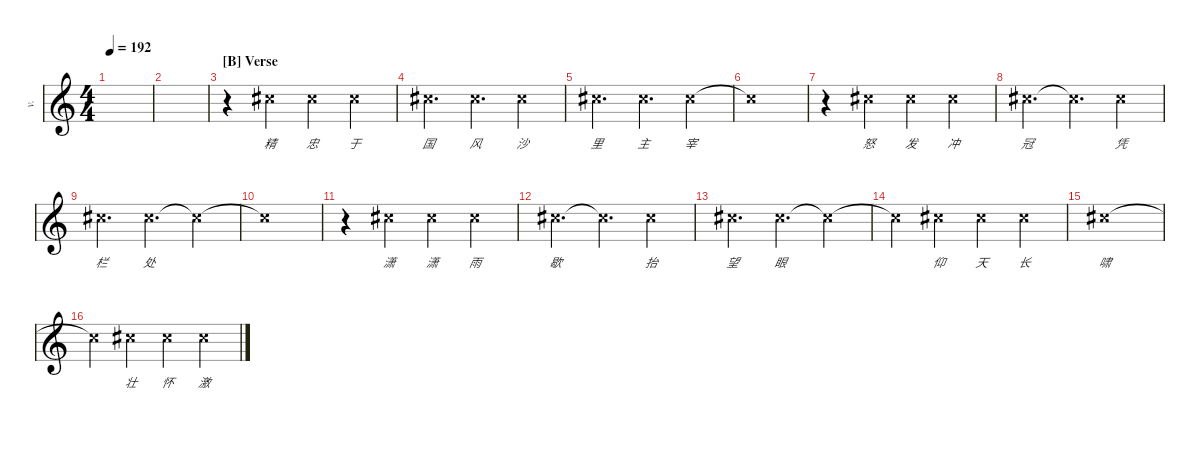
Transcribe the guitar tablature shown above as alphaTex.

\defaultSystemsLayout 4
\hideDynamics
\bracketExtendMode nobrackets
\otherSystemsTrackNameOrientation horizontal
\track ("Vocal" "v.") {instrument distortionguitar}
\staff {score}
\tuning (Db4 Ab3 E3 B2 Gb2 B1)
\ts (4 4)
\tempo 192
\clef g2
\ks c
|
|
\section ("B" "Verse")
r.4{beam Down} 0.1{x acc #}.4{lyrics (0 "精") lyrics (1 "") lyrics (2 "") lyrics (3 "") lyrics (4 "") beam Down} 0.1{x acc #}.4{lyrics (0 "忠") lyrics (1 "") lyrics (2 "") lyrics (3 "") lyrics (4 "") beam Down} 0.1{x acc #}.4{lyrics (0 "于") lyrics (1 "") lyrics (2 "") lyrics (3 "") lyrics (4 "") beam Down} |
0.1{x acc #}.4{d lyrics (0 "国") lyrics (1 "") lyrics (2 "") lyrics (3 "") lyrics (4 "") beam Down} 0.1{x acc #}.4{d lyrics (0 "风") lyrics (1 "") lyrics (2 "") lyrics (3 "") lyrics (4 "") beam Down} 0.1{x acc #}.4{lyrics (0 "沙") lyrics (1 "") lyrics (2 "") lyrics (3 "") lyrics (4 "") beam Down} |
0.1{x acc #}.4{d lyrics (0 "里") lyrics (1 "") lyrics (2 "") lyrics (3 "") lyrics (4 "") beam Down} 0.1{x acc #}.4{d lyrics (0 "主") lyrics (1 "") lyrics (2 "") lyrics (3 "") lyrics (4 "") beam Down} 0.1{x acc #}.4{lyrics (0 "宰") lyrics (1 "") lyrics (2 "") lyrics (3 "") lyrics (4 "") beam Down} |
0.1{x t acc #}.1{beam Down} |
r.4{beam Down} 0.1{x acc #}.4{lyrics (0 "怒") lyrics (1 "") lyrics (2 "") lyrics (3 "") lyrics (4 "") beam Down} 0.1{x acc #}.4{lyrics (0 "发") lyrics (1 "") lyrics (2 "") lyrics (3 "") lyrics (4 "") beam Down} 0.1{x acc #}.4{lyrics (0 "冲") lyrics (1 "") lyrics (2 "") lyrics (3 "") lyrics (4 "") beam Down} |
0.1{x acc #}.4{d lyrics (0 "冠") lyrics (1 "") lyrics (2 "") lyrics (3 "") lyrics (4 "") beam Down} 0.1{x t acc #}.4{d beam Down} 0.1{x acc #}.4{lyrics (0 "凭") lyrics (1 "") lyrics (2 "") lyrics (3 "") lyrics (4 "") beam Down} |
0.1{x acc #}.4{d lyrics (0 "栏") lyrics (1 "") lyrics (2 "") lyrics (3 "") lyrics (4 "") beam Down} 0.1{x acc #}.4{d lyrics (0 "处") lyrics (1 "") lyrics (2 "") lyrics (3 "") lyrics (4 "") beam Down} 0.1{x t acc #}.4{beam Down} |
0.1{x t acc #}.1{beam Down} |
r.4{beam Down} 0.1{x acc #}.4{lyrics (0 "潇") lyrics (1 "") lyrics (2 "") lyrics (3 "") lyrics (4 "") beam Down} 0.1{x acc #}.4{lyrics (0 "潇") lyrics (1 "") lyrics (2 "") lyrics (3 "") lyrics (4 "") beam Down} 0.1{x acc #}.4{lyrics (0 "雨") lyrics (1 "") lyrics (2 "") lyrics (3 "") lyrics (4 "") beam Down} |
0.1{x acc #}.4{d lyrics (0 "歇") lyrics (1 "") lyrics (2 "") lyrics (3 "") lyrics (4 "") beam Down} 0.1{x t acc #}.4{d beam Down} 0.1{x acc #}.4{lyrics (0 "抬") lyrics (1 "") lyrics (2 "") lyrics (3 "") lyrics (4 "") beam Down} |
0.1{x acc #}.4{d lyrics (0 "望") lyrics (1 "") lyrics (2 "") lyrics (3 "") lyrics (4 "") beam Down} 0.1{x acc #}.4{d lyrics (0 "眼") lyrics (1 "") lyrics (2 "") lyrics (3 "") lyrics (4 "") beam Down} 0.1{x t acc #}.4{beam Down} |
0.1{x t acc #}.4{beam Down} 0.1{x acc #}.4{lyrics (0 "仰") lyrics (1 "") lyrics (2 "") lyrics (3 "") lyrics (4 "") beam Down} 0.1{x acc #}.4{lyrics (0 "天") lyrics (1 "") lyrics (2 "") lyrics (3 "") lyrics (4 "") beam Down} 0.1{x acc #}.4{lyrics (0 "长") lyrics (1 "") lyrics (2 "") lyrics (3 "") lyrics (4 "") beam Down} |
0.1{x acc #}.1{lyrics (0 "啸") lyrics (1 "") lyrics (2 "") lyrics (3 "") lyrics (4 "") beam Down} |
0.1{x t acc #}.4{beam Down} 0.1{x acc #}.4{lyrics (0 "壮") lyrics (1 "") lyrics (2 "") lyrics (3 "") lyrics (4 "") beam Down} 0.1{x acc #}.4{lyrics (0 "怀") lyrics (1 "") lyrics (2 "") lyrics (3 "") lyrics (4 "") beam Down} 0.1{x acc #}.4{lyrics (0 "激") lyrics (1 "") lyrics (2 "") lyrics (3 "") lyrics (4 "") beam Down}
